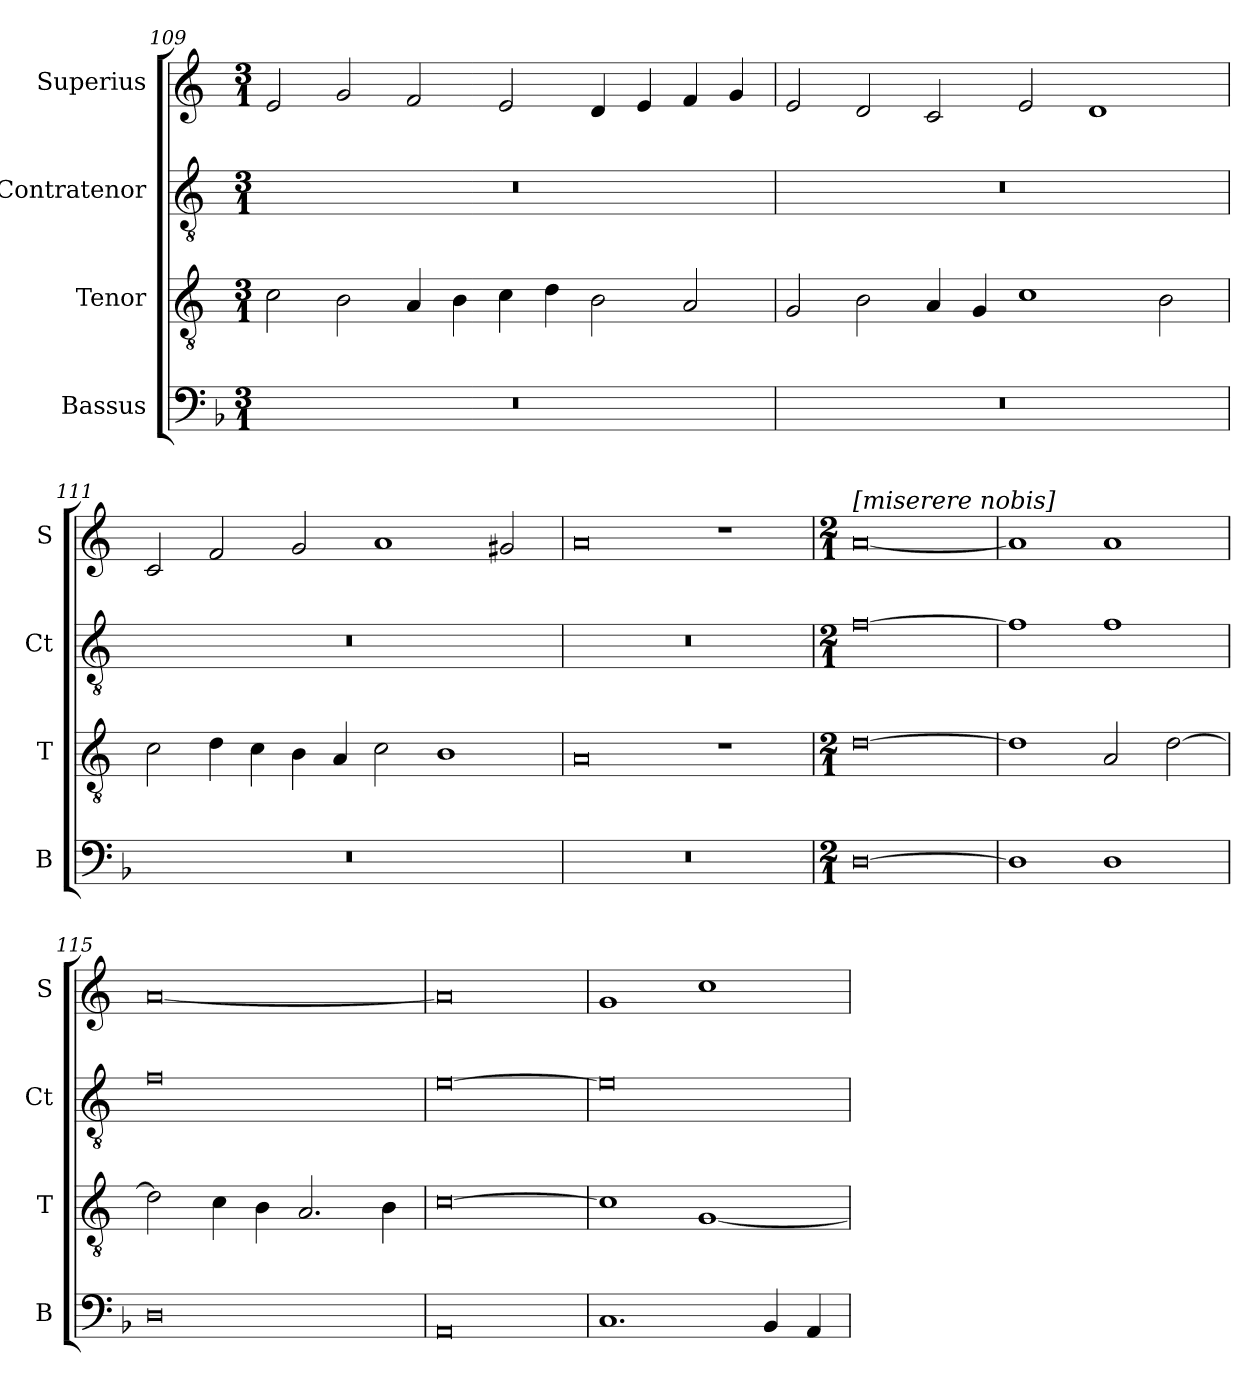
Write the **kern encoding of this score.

**kern	**kern	**kern	**kern
*part4	*part3	*part2	*part1
*staff4	*staff3	*staff2	*staff1
*I"Bassus	*I"Tenor	*I"Contratenor	*I"Superius
*I'B	*I'T	*I'Ct	*I'S
*clefF4	*clefGv2	*clefGv2	*clefG2
*k[b-]	*k[]	*k[]	*k[]
*M3/1	*M3/1	*M3/1	*M3/1
=109	=109	=109	=109
0.r	2c\	0.r	2e/
.	2B\	.	2g/
.	4A/	.	2f/
.	4B\	.	.
.	4c\	.	2e/
.	4d\	.	.
.	2B\	.	4d/
.	.	.	4e/
.	2A/	.	4f/
.	.	.	4g/
=110	=110	=110	=110
0.r	2G/	0.r	2e/
.	2B\	.	2d/
.	4A/	.	2c/
.	4G/	.	.
.	1c	.	2e/
.	.	.	1d
.	2B\	.	.
=111	=111	=111	=111
0.r	2c\	0.r	2c/
.	4d\	.	2f/
.	4c\	.	.
.	4B\	.	2g/
.	4A/	.	.
.	2c\	.	1a
.	1B	.	.
.	.	.	2g#X/
=112	=112	=112	=112
0.r	0A	0.r	0a
.	1r	.	1r
=113	=113	=113	=113
*M2/1	*M2/1	*M2/1	*M2/1
!	!	!	!LO:TX:a:t=[miserere nobis]
[0D	[0d	[0f	[0a
=114	=114	=114	=114
1D]	1d]	1f]	1a]
1D	2A/	1f	1a
.	[2d\	.	.
=115	=115	=115	=115
0D	2d\]	0f	[0a
.	4c\	.	.
.	4B\	.	.
.	2.A/	.	.
.	4B\	.	.
=116	=116	=116	=116
0AA	[0c	[0e	0a]
=117	=117	=117	=117
1.C	1c]	0e]	1g
.	[1G	.	1cc
4BB-/	.	.	.
4AA/	.	.	.
=	=	=	=
*-	*-	*-	*-
